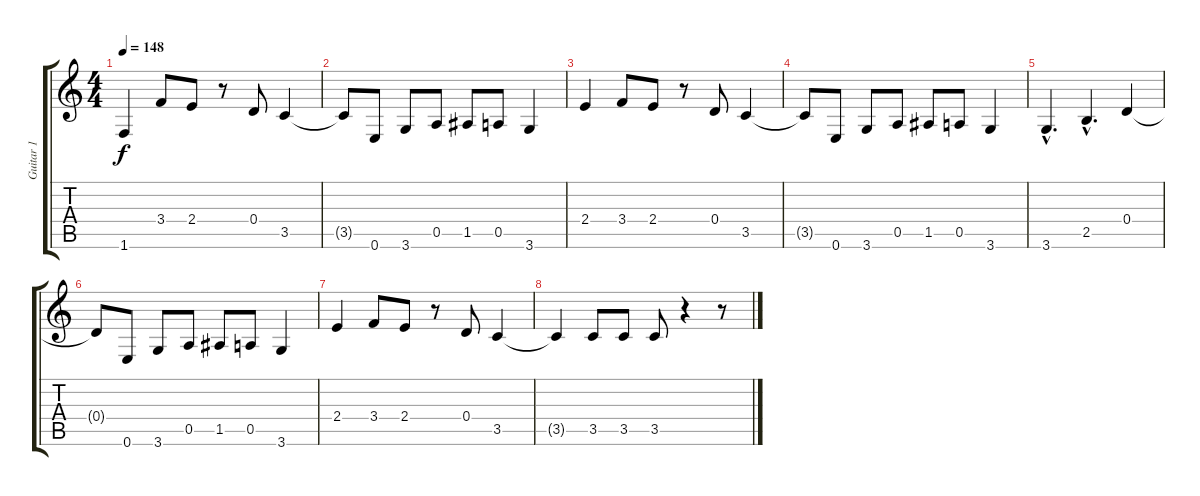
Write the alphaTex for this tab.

\track ("Guitar 1" "Guitar 1") {instrument electricguitarclean}
\staff {score tabs}
\tuning (E4 B3 G3 D3 A2 E2) {hide}
\ts (4 4)
\tempo 148
\clef g2
\ks c
1.6.4{dy f} 3.4.8 2.4.8 r.8 0.4.8 3.5.4 |
3.5{t}.8 0.6.8 3.6.8 0.5.8 1.5.8 0.5.8 3.6.4 |
2.4.4 3.4.8 2.4.8 r.8 0.4.8 3.5.4 |
3.5{t}.8 0.6.8 3.6.8 0.5.8 1.5.8 0.5.8 3.6.4 |
3.6{hac}.4{d} 2.5{hac}.4{d} 0.4.4 |
0.4{t}.8 0.6.8 3.6.8 0.5.8 1.5.8 0.5.8 3.6.4 |
2.4.4 3.4.8 2.4.8 r.8 0.4.8 3.5.4 |
3.5{t}.4 3.5.8 3.5.8 3.5.8 r.4 r.8
